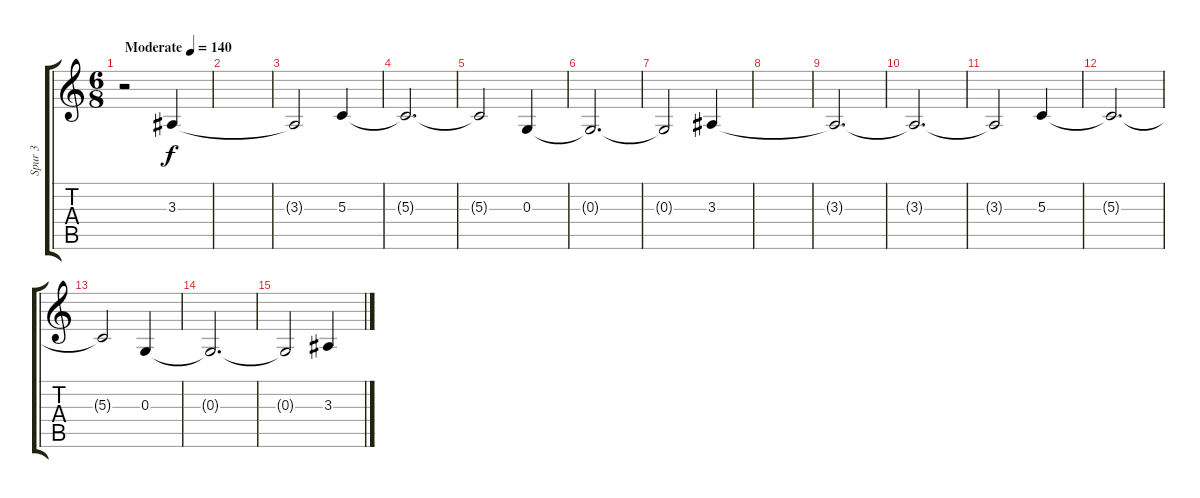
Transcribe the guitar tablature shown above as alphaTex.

\track ("Spur 3" "Spur 3") {instrument viola}
\staff {score tabs}
\tuning (E4 B3 G3 D3 A2 E2) {hide}
\ts (6 8)
\tempo (140 "Moderate")
\clef g2
\ks c
r.2{dy f instrument viola} 3.3.4 |
|
3.3{t}.2 5.3.4 |
5.3{t}.2{d} |
5.3{t}.2 0.3.4 |
0.3{t}.2{d} |
0.3{t}.2 3.3.4 |
|
3.3{t}.2{d} |
3.3{t}.2{d} |
3.3{t}.2 5.3.4 |
5.3{t}.2{d} |
5.3{t}.2 0.3.4 |
0.3{t}.2{d} |
0.3{t}.2 3.3.4
